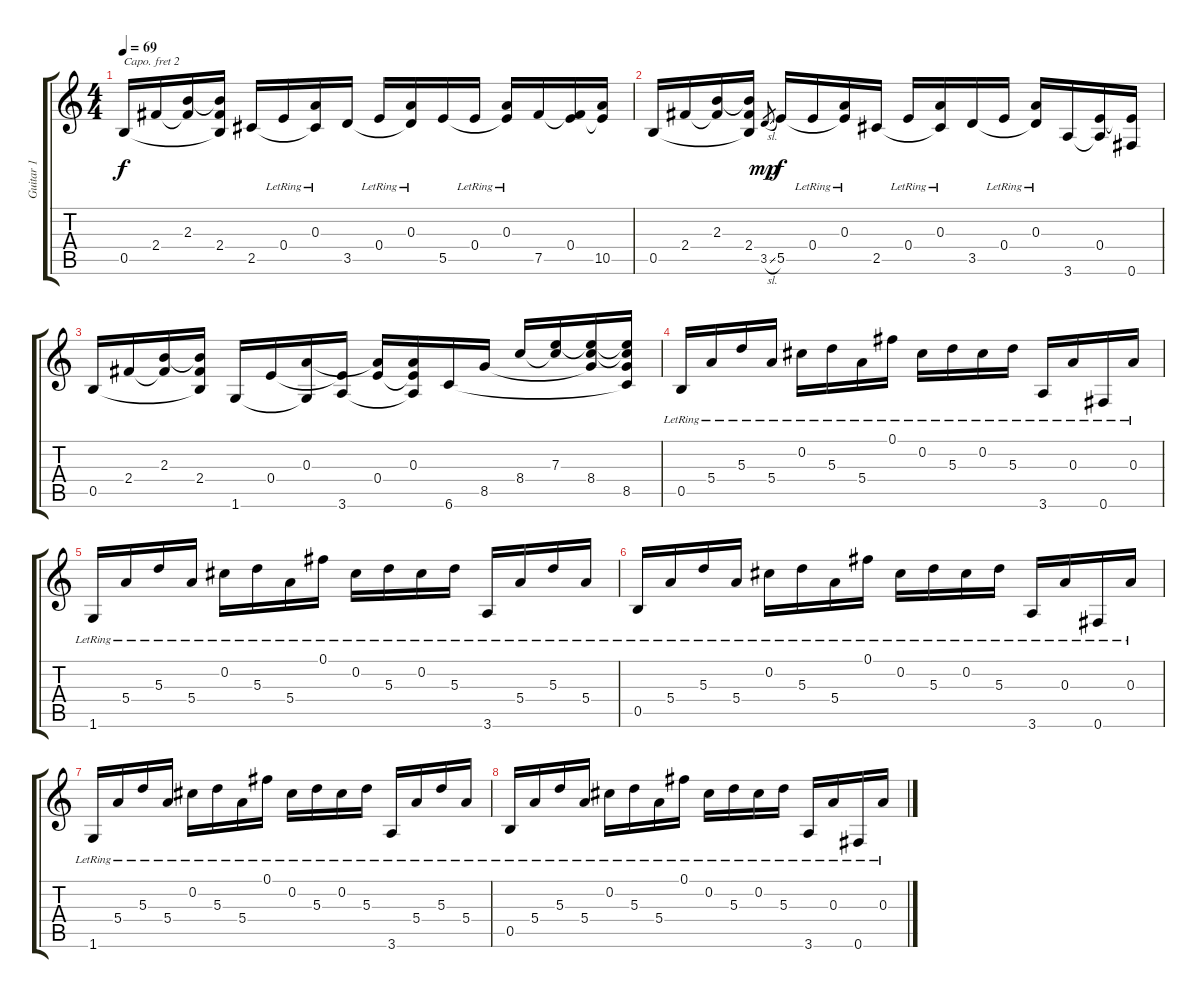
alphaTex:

\track ("Guitar 1" "Guitar 1") {instrument electricguitarjazz}
\staff {score tabs}
\capo 2
\tuning (E4 B3 G3 D3 A2 E2) {hide}
\ts (4 4)
\tempo 69
\clef g2
\ks c
0.5.16{dy f} 2.4.16 (2.3 2.4{t}).16 (2.3{t} 2.4 0.5{t}).16 2.5.16 0.4{lr}.16 (0.3{lr} 2.5{t}).16 3.5.16 0.4{lr}.16 (0.3{lr} 3.5{t}).16 5.5.16 0.4{lr}.16 (0.3{lr} 5.5{t}).16 7.5.16 (0.4 7.5{t}).16 (0.4{t} 10.5).16 |
0.5.16 2.4.16 (2.3 2.4{t}).16 (2.3{t} 2.4 0.5{t}).16 3.5{sl}.8{gr dy mp} 5.5.16{dy f} 0.4{lr}.16 (0.3{lr} 5.5{t}).16 2.5.16 0.4{lr}.16 (0.3{lr} 2.5{t}).16 3.5.16 0.4{lr}.16 (0.3{lr} 3.5{t}).16 3.6.16 (0.4 3.6{t}).16 (0.4{t} 0.6).16 |
0.5.16 2.4.16 (2.3 2.4{t}).16 (2.3{t} 2.4 0.5{t}).16 1.6.16 0.4.16 (0.3 1.6{t}).16 (0.4{t} 3.6).16 (0.3{t} 0.4).16 (0.3 0.4{t} 3.6{t}).16 6.6.16 8.5.16 8.4.16 (7.3 8.4{t}).16 (7.3{t} 8.4 8.5{t}).16 (7.3{t} 8.4{t} 8.5 6.6{t}).16 |
0.5{lr}.16 5.4{lr}.16 5.3{lr}.16 5.4{lr}.16 0.2{lr}.16 5.3{lr}.16 5.4{lr}.16 0.1{lr}.16 0.2{lr}.16 5.3{lr}.16 0.2{lr}.16 5.3{lr}.16 3.6{lr}.16 0.3{lr}.16 0.6{lr}.16 0.3{lr}.16 |
1.6{lr}.16 5.4{lr}.16 5.3{lr}.16 5.4{lr}.16 0.2{lr}.16 5.3{lr}.16 5.4{lr}.16 0.1{lr}.16 0.2{lr}.16 5.3{lr}.16 0.2{lr}.16 5.3{lr}.16 3.6{lr}.16 5.4{lr}.16 5.3{lr}.16 5.4{lr}.16 |
0.5{lr}.16 5.4{lr}.16 5.3{lr}.16 5.4{lr}.16 0.2{lr}.16 5.3{lr}.16 5.4{lr}.16 0.1{lr}.16 0.2{lr}.16 5.3{lr}.16 0.2{lr}.16 5.3{lr}.16 3.6{lr}.16 0.3{lr}.16 0.6{lr}.16 0.3{lr}.16 |
1.6{lr}.16 5.4{lr}.16 5.3{lr}.16 5.4{lr}.16 0.2{lr}.16 5.3{lr}.16 5.4{lr}.16 0.1{lr}.16 0.2{lr}.16 5.3{lr}.16 0.2{lr}.16 5.3{lr}.16 3.6{lr}.16 5.4{lr}.16 5.3{lr}.16 5.4{lr}.16 |
0.5{lr}.16 5.4{lr}.16 5.3{lr}.16 5.4{lr}.16 0.2{lr}.16 5.3{lr}.16 5.4{lr}.16 0.1{lr}.16 0.2{lr}.16 5.3{lr}.16 0.2{lr}.16 5.3{lr}.16 3.6{lr}.16 0.3{lr}.16 0.6{lr}.16 0.3{lr}.16
